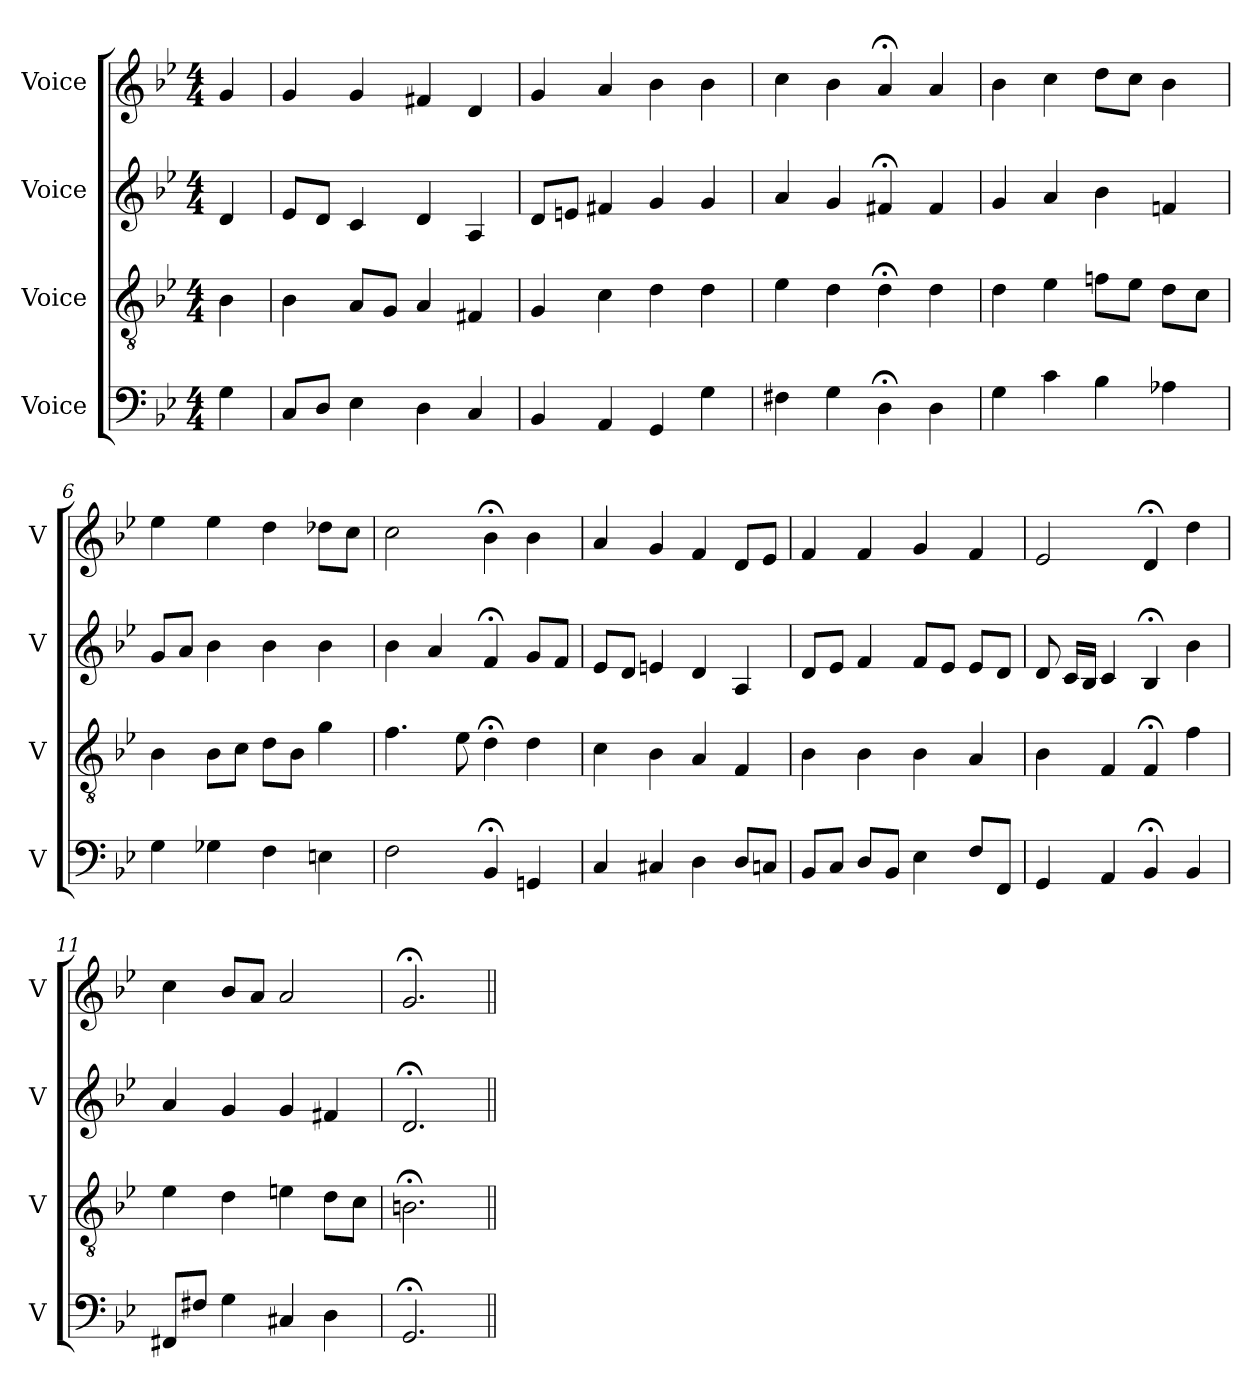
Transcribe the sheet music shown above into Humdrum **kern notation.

**kern	**kern	**kern	**kern
*part4	*part3	*part2	*part1
*staff4	*staff3	*staff2	*staff1
*I"Voice	*I"Voice	*I"Voice	*I"Voice
*I'V	*I'V	*I'V	*I'V
*clefF4	*clefGv2	*clefG2	*clefG2
*k[b-e-]	*k[b-e-]	*k[b-e-]	*k[b-e-]
*M4/4	*M4/4	*M4/4	*M4/4
*MM100	*MM100	*MM100	*MM100
=1	=1	=1	=1
4G\	4B-\	4d/	4g/
=2	=2	=2	=2
8C/L	4B-\	8e-/L	4g/
8D/J	.	8d/J	.
4E-\	8A/L	4c/	4g/
.	8G/J	.	.
4D\	4A/	4d/	4f#X/
4C/	4F#X/	4A/	4d/
=3	=3	=3	=3
4BB-/	4G/	8d/L	4g/
.	.	8en/J	.
4AA/	4c\	4f#X/	4a/
4GG/	4d\	4g/	4b-\
4G\	4d\	4g/	4b-\
=4	=4	=4	=4
4F#X\	4e-\	4a/	4cc\
4G\	4d\	4g/	4b-\
4D;\	4d;\	4f#X;/	4a;/
4D\	4d\	4f#/	4a/
=5	=5	=5	=5
4G\	4d\	4g/	4b-\
4c\	4e-\	4a/	4cc\
4B-\	8fn\L	4b-\	8dd\L
.	8e-\J	.	8cc\J
4A-X\	8d\L	4fn/	4b-\
.	8c\J	.	.
=6	=6	=6	=6
4G\	4B-\	8g/L	4ee-\
.	.	8a/J	.
4G-X\	8B-\L	4b-\	4ee-\
.	8c\J	.	.
4F\	8d\L	4b-\	4dd\
.	8B-\J	.	.
4En\	4g\	4b-\	8dd-X\L
.	.	.	8cc\J
!!LO:LB:g=z
=7	=7	=7	=7
2F\	4.f\	4b-\	2cc\
.	.	4a/	.
.	8e-\	.	.
4BB-;/	4d;\	4f;/	4b-;\
4GGn/	4d\	8g/L	4b-\
.	.	8f/J	.
=8	=8	=8	=8
4C/	4c\	8e-/L	4a/
.	.	8d/J	.
4C#X/	4B-\	4en/	4g/
4D\	4A/	4d/	4f/
8D/L	4F/	4A/	8d/L
8Cn/J	.	.	8e-/J
=9	=9	=9	=9
8BB-/L	4B-\	8d/L	4f/
8C/J	.	8e-/J	.
8D/L	4B-\	4f/	4f/
8BB-/J	.	.	.
4E-\	4B-\	8f/L	4g/
.	.	8e-/J	.
8F/L	4A/	8e-/L	4f/
8FF/J	.	8d/J	.
=10	=10	=10	=10
4GG/	4B-\	8d/	2e-/
.	.	16c/LL	.
.	.	16B-/JJ	.
4AA/	4F/	4c/	.
4BB-;/	4F;/	4B-;/	4d;/
4BB-/	4f\	4b-\	4dd\
=11	=11	=11	=11
8FF#X/L	4e-\	4a/	4cc\
8F#X/J	.	.	.
4G\	4d\	4g/	8b-/L
.	.	.	8a/J
4C#X/	4en\	4g/	2a/
4D\	8d\L	4f#X/	.
.	8c\J	.	.
=12	=12	=12	=12
2.GG;/	2.Bn;\	2.d;/	2.g;/
=||	=||	=||	=||
*-	*-	*-	*-
